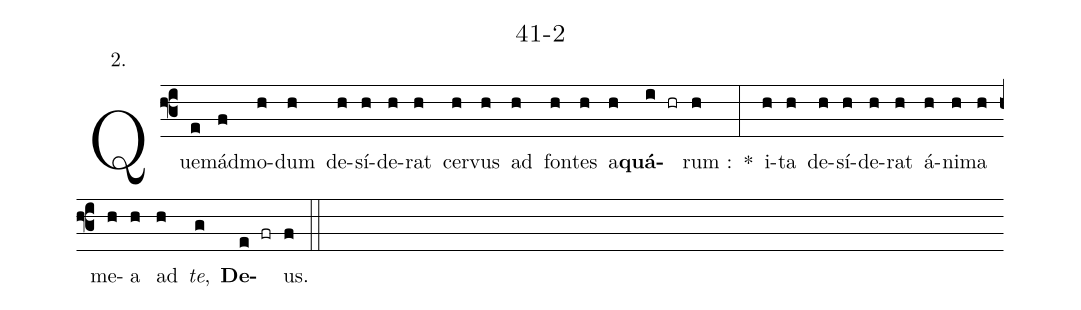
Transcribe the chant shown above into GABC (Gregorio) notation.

name: 41-2;
annotation: 2.;
%%
(f3)Quem(e)ád(f)mo(h)dum(h) de(h)sí(h)de(h)rat(h) cer(h)vus(h) ad(h) fon(h)tes(h) a(h)<b>quá</b>(i hr)rum :(h) <sp>*</sp>(:) i(h)ta(h) de(h)sí(h)de(h)rat(h) á(h)ni(h)ma(h) me(h)a(h) ad(h) <i>te</i>,(g) <b>De</b>(e fr)us.(f) (::)
